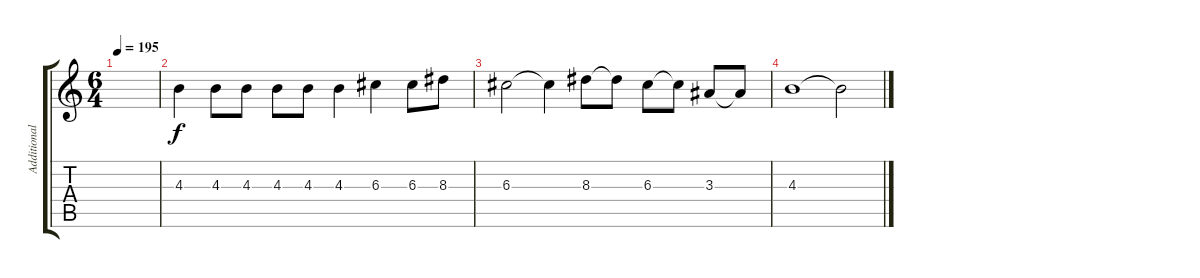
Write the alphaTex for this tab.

\track ("Additional Guitar" "Additional") {instrument distortionguitar}
\staff {score tabs}
\tuning (E4 B3 G3 D3 A2 E2) {hide}
\ts (6 4)
\tempo 195
\clef g2
\ks c
|
4.3.4 4.3.8 4.3.8 4.3.8 4.3.8 4.3.4 6.3.4 6.3.8 8.3.8 |
6.3.2 6.3{t}.4 8.3.8 8.3{t}.8 6.3.8 6.3{t}.8 3.3.8 3.3{t}.8 |
4.3.1 4.3{t}.2
